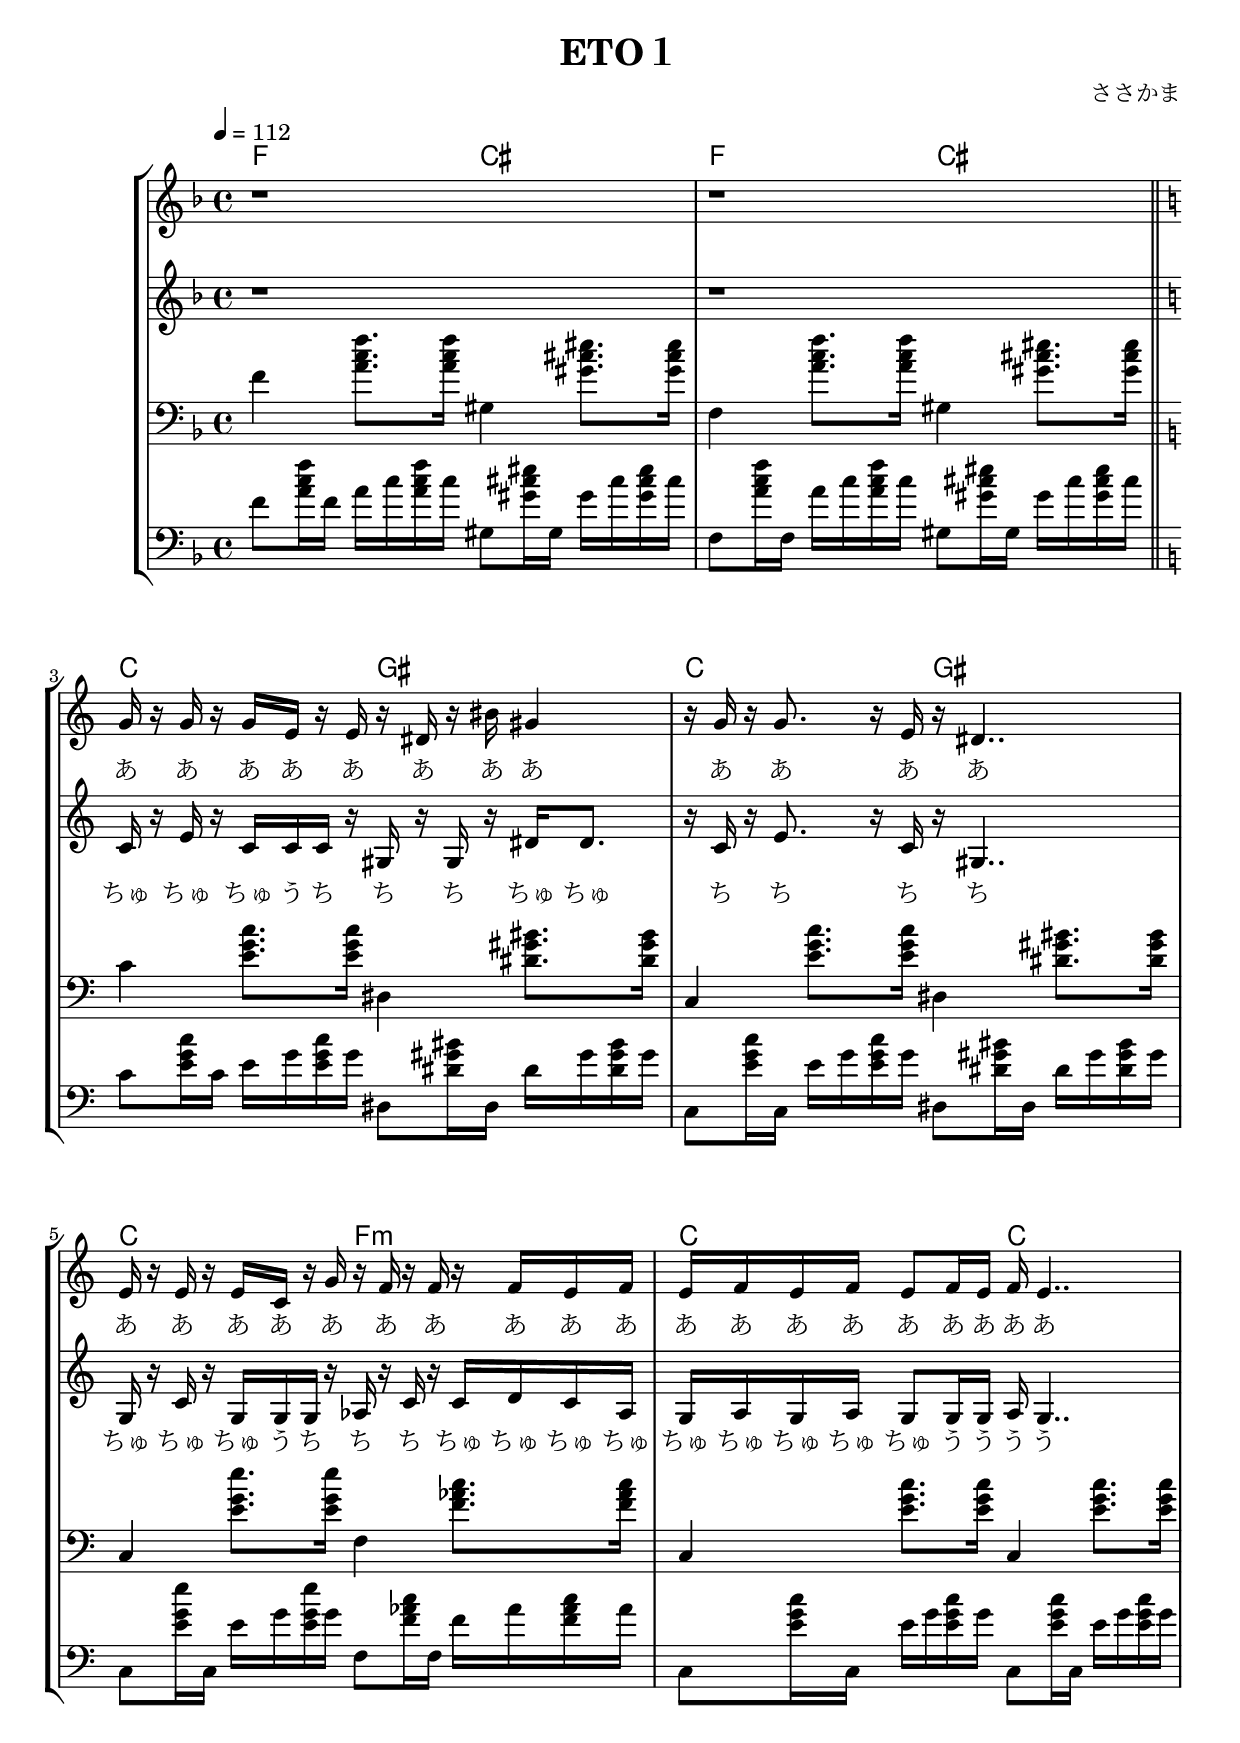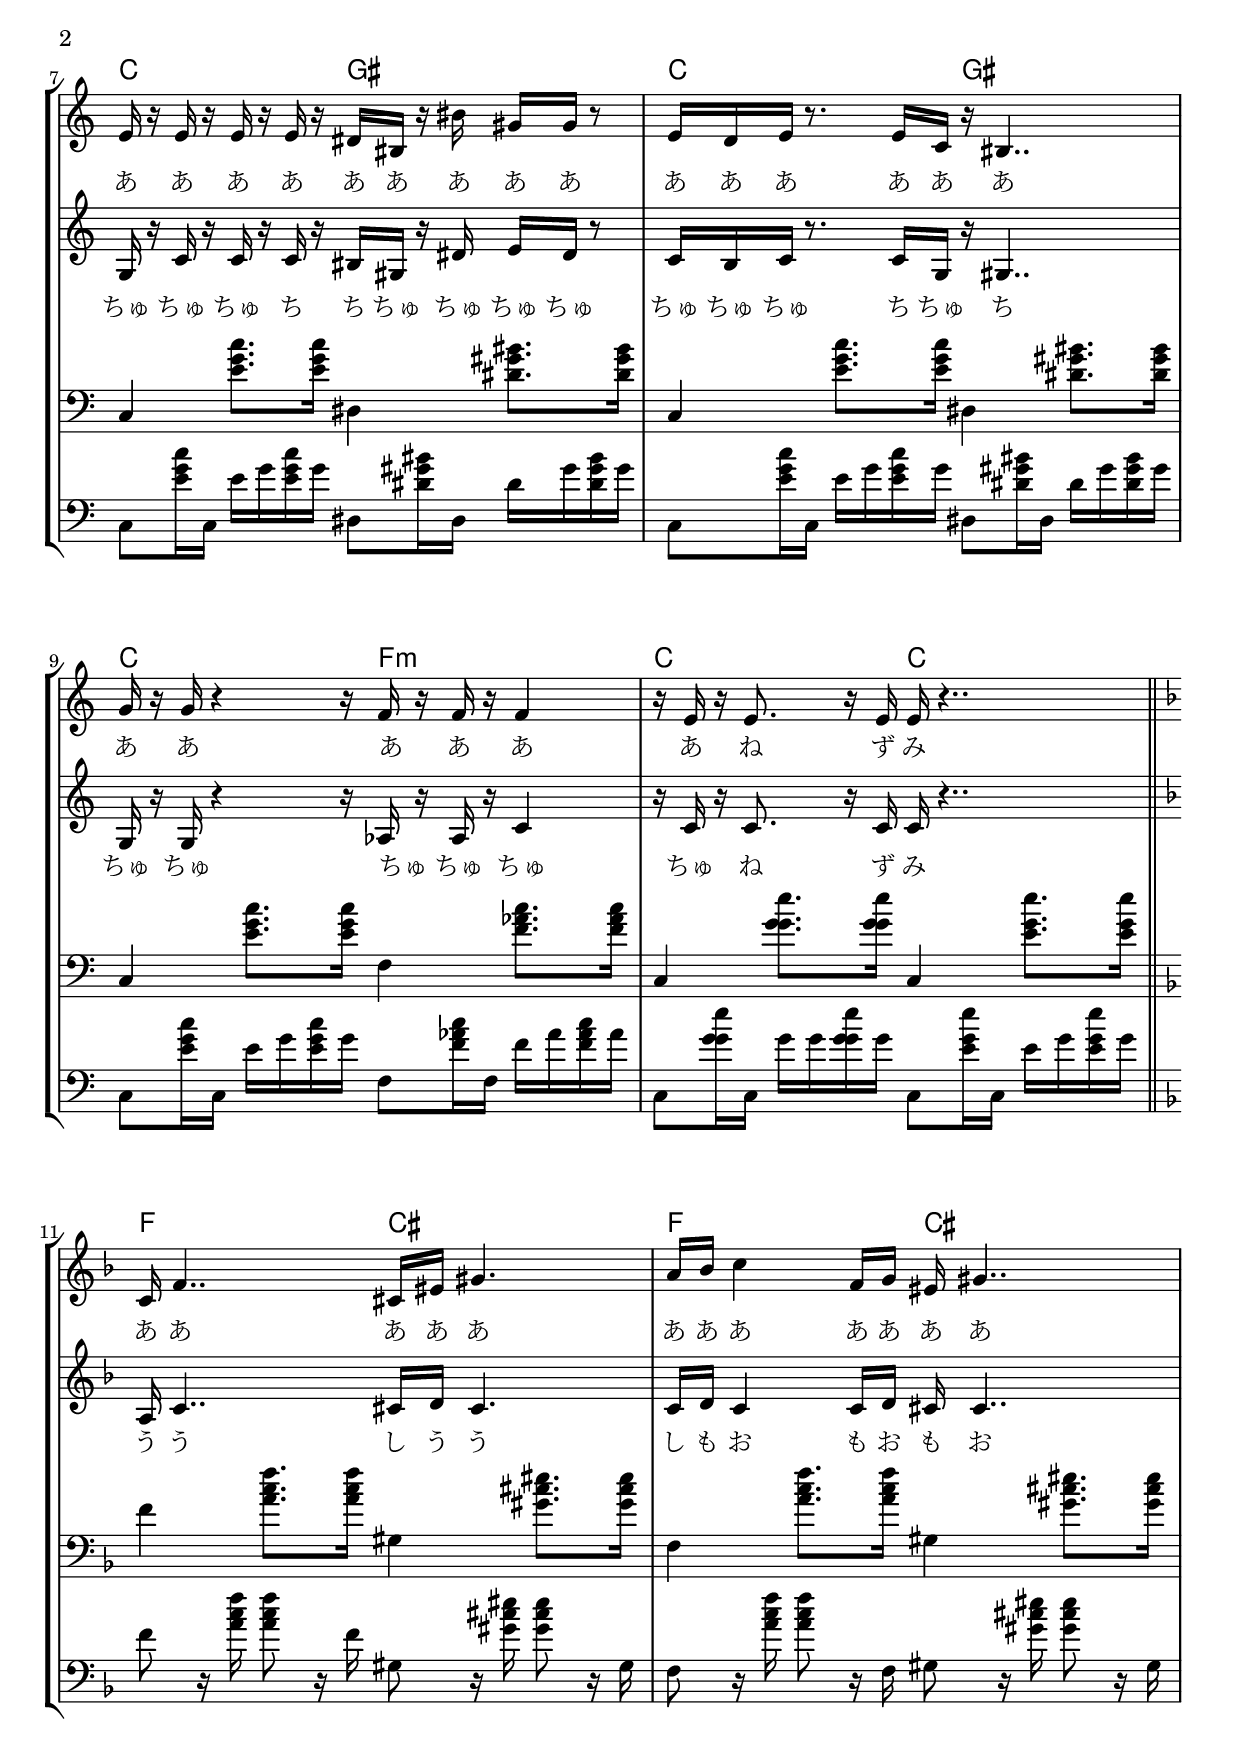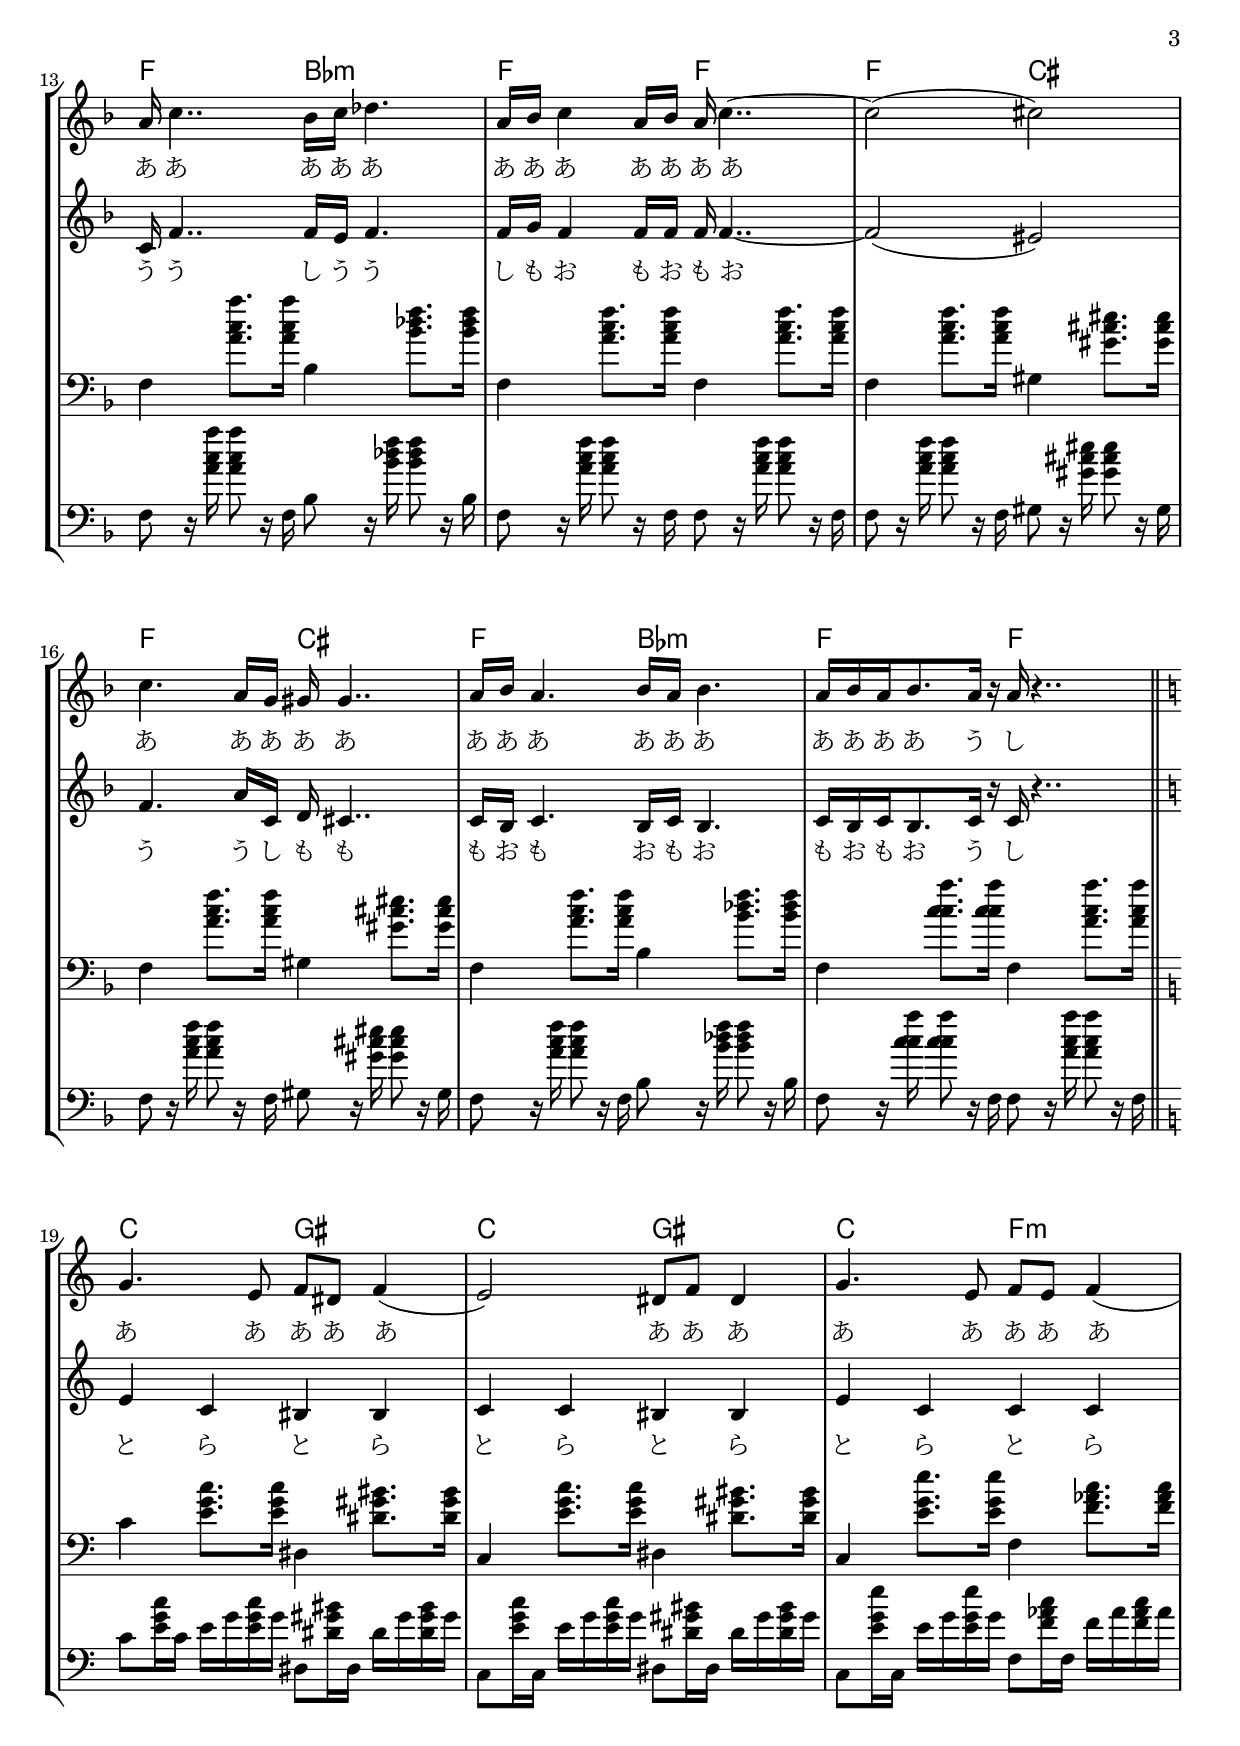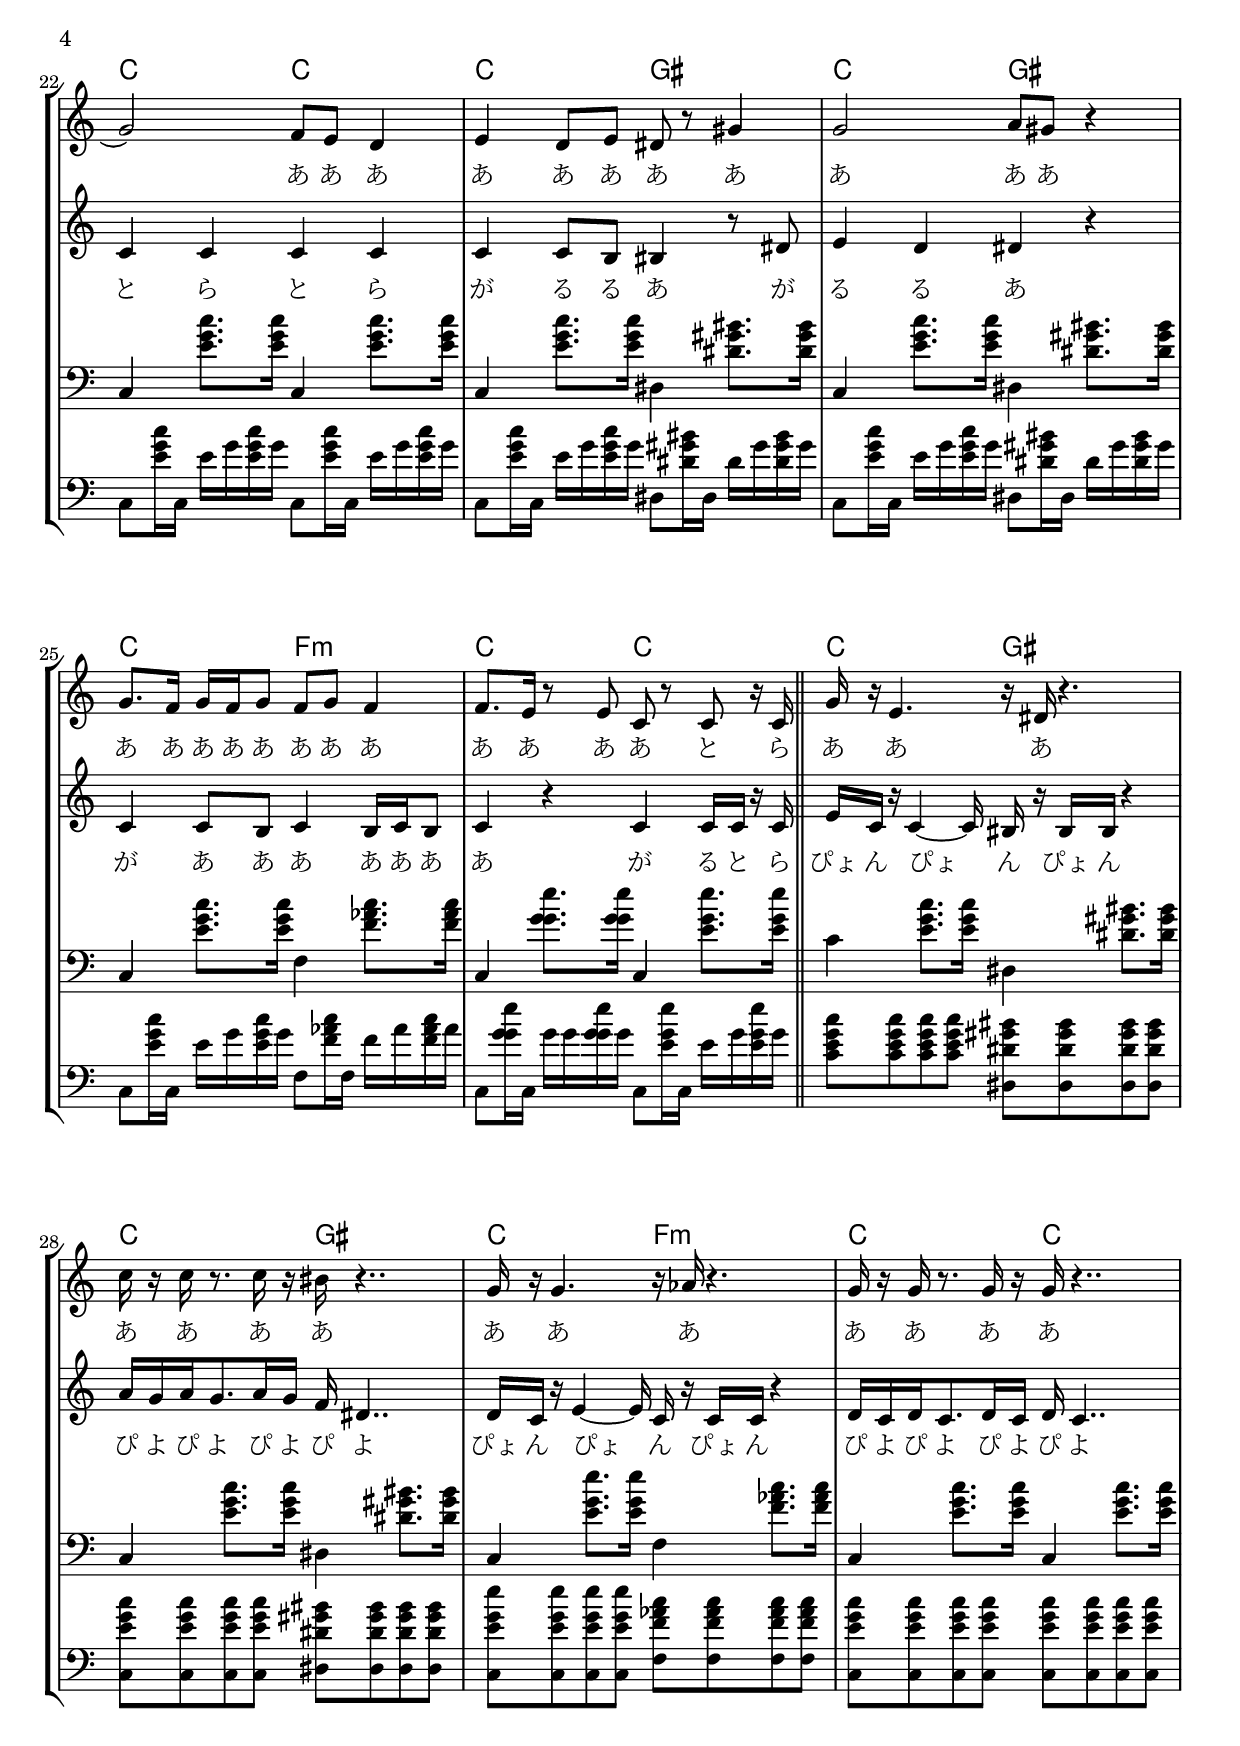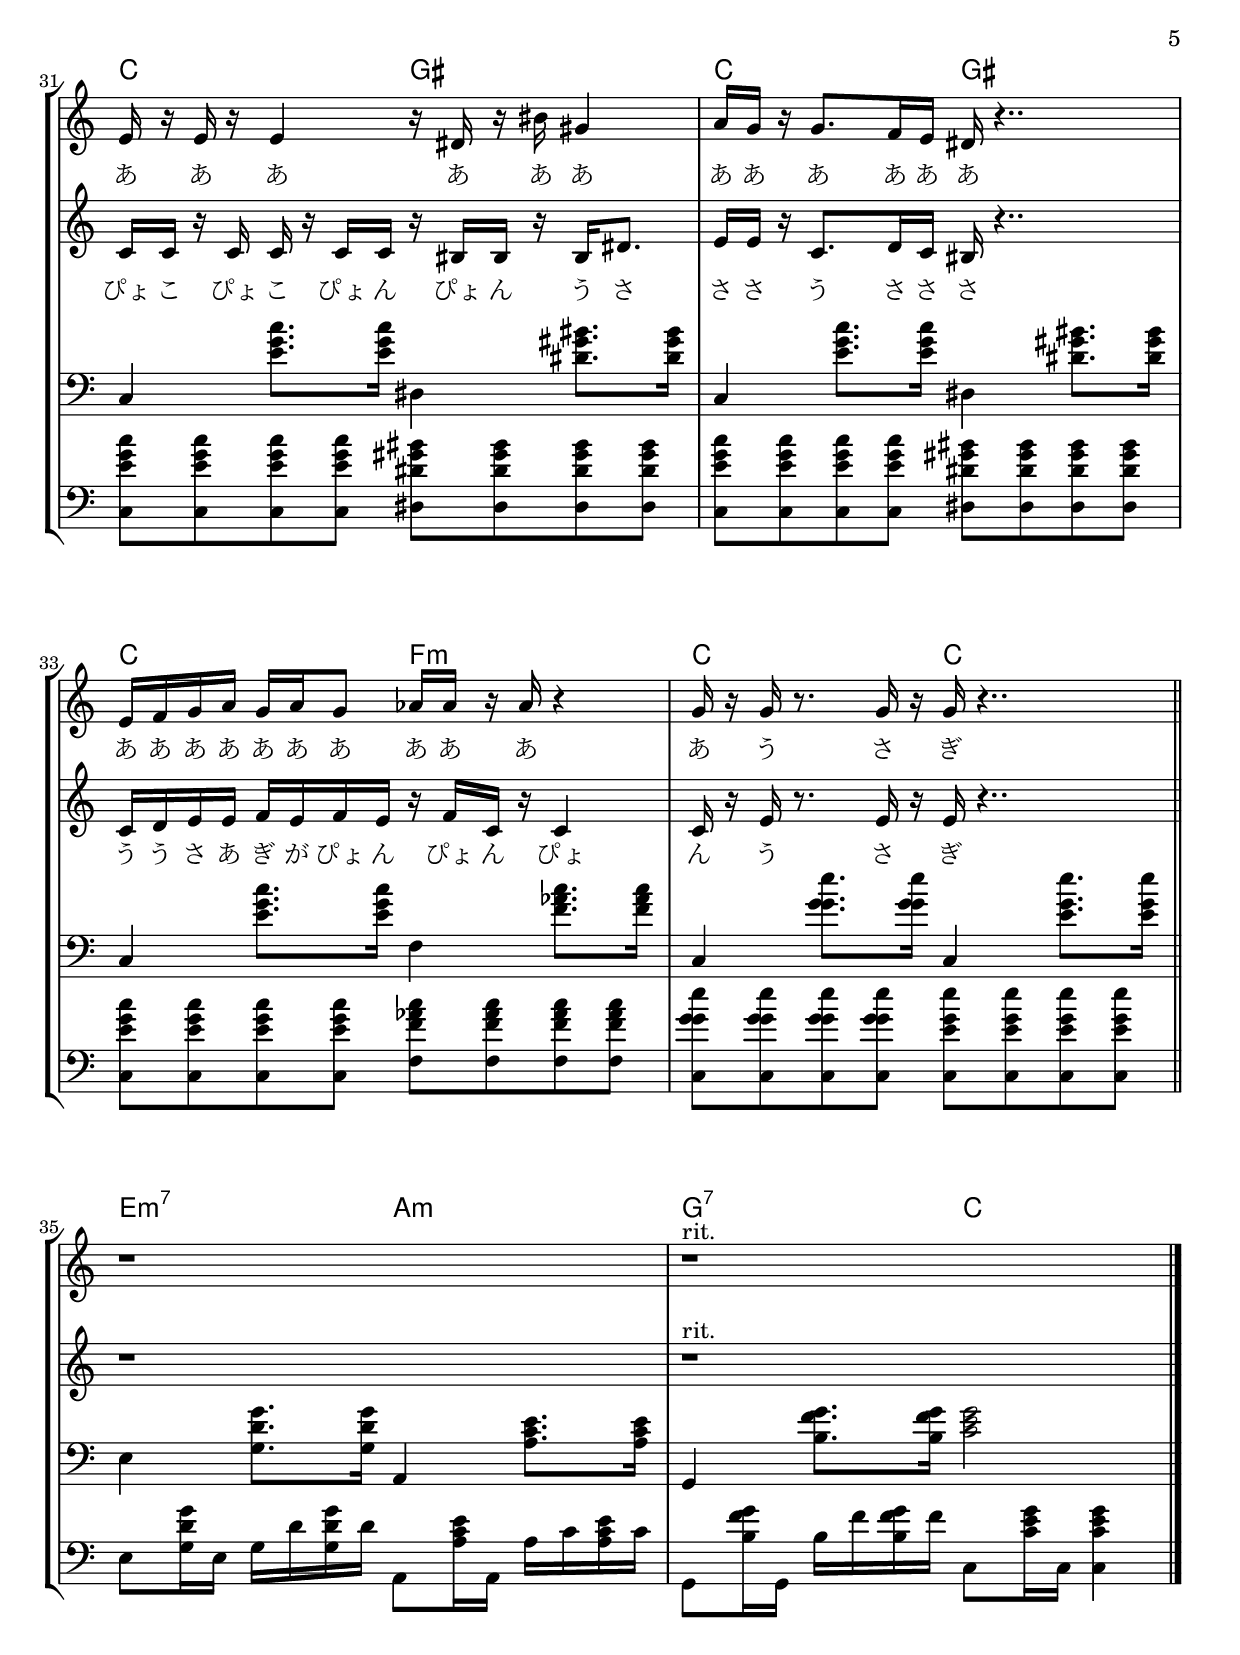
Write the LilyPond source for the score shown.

\version "2.12.1"

\header {
	title = \markup {ETO１}
	composer = \markup \center-column {ささかま}
}

harmony = \chordmode {
	f2 cis f cis 

	c gis c gis c f:m c c c gis c gis c f:m c c 

	f cis f cis f bes:m f f f cis f cis f bes:m f f 

	c gis c gis c f:m c c c gis c gis c f:m c c 

	c gis c gis c f:m c c c gis c gis c f:m c c 

	e:min7 a:m g:7 c 
}

melody = {
	\key f \major
	\tempo 4 = 112
	r1 | r1   
	\set Staff.midiInstrument = #"fss0.35"
		\key c \major
g'16  r16  g'16  r16  g'16  e'16  r16  e'16  r16  dis'16  r16  bis'16  gis'4 
	r16  g'16  r16  g'8.  r16  e'16  r16  dis'4.. 
	e'16  r16  e'16  r16  e'16  c'16  r16  g'16  r16  f'16  r16  f'16  r16  f'16  e'16  f'16 
	e'16  f'16  e'16  f'16  e'8  f'16  e'16  f'16  e'4.. 
	e'16  r16  e'16  r16  e'16  r16  e'16  r16  dis'16  bis16  r16  bis'16  gis'16  gis'16  r8 
	e'16  d'16  e'16  r8.  e'16  c'16  r16  bis4.. 
	g'16  r16  g'16  r4~r16  f'16  r16  f'16  r16  f'4 
	r16  e'16  r16  e'8.  r16  e'16  e'16  r4..
	\set Staff.midiInstrument = #"fss0.6"
		\key f \major
c'16  f'4..  cis'16  eis'16  gis'4. 
	a'16  bes'16  c''4  f'16  g'16  eis'16  gis'4.. 
	a'16  c''4..  bes'16  c''16  des''4. 
	a'16  bes'16  c''4  a'16  bes'16  a'16  c''4..~ 
	c''2  (cis''2) 
	c''4.  a'16  g'16  gis'16  gis'4.. 
	a'16  bes'16  a'4.  bes'16  a'16  bes'4. 
	a'16  bes'16  a'16  bes'8.  a'16  r16  a'16  r4..
	\set Staff.midiInstrument = #"mmi0.38"
		\key c \major
g'4.  e'8  f'8  dis'8  f'4 
	(e'2)  dis'8  f'8  dis'4 
	g'4.  e'8  f'8  e'8  f'4 
	(g'2)  f'8  e'8  d'4 
	e'4  d'8  e'8  dis'8  r8  gis'4 
	g'2  a'8  gis'8  r4 
	g'8.  f'16  g'16  f'16  g'8  f'8  g'8  f'4 
	f'8.  e'16  r8  e'8  c'8  r8  c'8  r16  c'16
	\set Staff.midiInstrument = #"fss0.25"
	g'16  r16  e'4.  r16  dis'16  r4. 
	c''16  r16  c''16  r8.  c''16  r16  bis'16  r4.. 
	g'16  r16  g'4.  r16  as'16  r4. 
	g'16  r16  g'16  r8.  g'16  r16  g'16  r4.. 
	e'16  r16  e'16  r16  e'4  r16  dis'16  r16  bis'16  gis'4 
	a'16  g'16  r16  g'8.  f'16  e'16  dis'16  r4.. 
	e'16  f'16  g'16  a'16  g'16  a'16  g'8  as'16  as'16  r16  as'16  r4 
	g'16  r16  g'16  r8.  g'16  r16  g'16  r4..
	r1 | r1^"rit." \bar "|."
}

words = \lyricmode {
	
	あ  あ  あ  あ  あ  あ  あ  あ  あ  あ  あ  あ  あ  あ  あ  あ  あ  あ  あ  あ  あ  あ  あ  あ  あ  あ  あ  あ  あ  あ  あ  あ  あ  あ  あ  あ  あ  あ  あ  あ  あ  あ  あ  あ  あ  あ  あ  あ  あ  あ  あ  あ  ね  ず  み  
	あ  あ  あ  あ  あ  あ  あ  あ  あ  あ  あ  あ  あ  あ  あ  あ  あ  あ  あ  あ  あ  あ  あ  あ  あ  あ  あ  あ  あ  あ  あ  あ  あ  あ  あ  あ  あ  あ  あ  う  し  
	あ  あ  あ  あ  あ  あ  あ  あ  あ  あ  あ  あ  あ  あ  あ  あ  あ  あ  あ  あ  あ  あ  あ  あ  あ  あ  あ  あ  あ  あ  あ  あ  あ  あ  あ  あ  と  ら  
	あ  あ  あ  あ  あ  あ  あ  あ  あ  あ  あ  あ  あ  あ  あ  あ  あ  あ  あ  あ  あ  あ  あ  あ  あ  あ  あ  あ  あ  あ  あ  あ  あ  あ  あ  あ  あ  う  さ  ぎ  
	
}

secondmelody = {
	\key f \major
	\tempo 4 = 112
	r1 | r1   
	\set Staff.midiInstrument = #"fss0.23"
		\key c \major
c'16  r16  e'16  r16  c'16  c'16  c'16  r16  gis16  r16  gis16  r16  dis'16  dis'8. 
	r16  c'16  r16  e'8.  r16  c'16  r16  gis4.. 
	g16  r16  c'16  r16  g16  g16  g16  r16  as16  r16  c'16  r16  c'16  d'16  c'16  as16 
	g16  a16  g16  a16  g8  g16  g16  a16  g4.. 
	g16  r16  c'16  r16  c'16  r16  c'16  r16  bis16  gis16  r16  dis'16  e'16  dis'16  r8 
	c'16  b16  c'16  r8.  c'16  g16  r16  gis4.. 
	g16  r16  g16  r4~r16  as16  r16  as16  r16  c'4 
	r16  c'16  r16  c'8.  r16  c'16  c'16  r4..
	\set Staff.midiInstrument = #"mmi0.42"
		\key f \major
a16  c'4..  cis'16  d'16  cis'4. 
	c'16  d'16  c'4  c'16  d'16  cis'16  cis'4.. 
	c'16  f'4..  f'16  e'16  f'4. 
	f'16  g'16  f'4  f'16  f'16  f'16  f'4..~ 
	f'2  (eis'2) 
	f'4.  a'16  c'16  d'16  cis'4.. 
	c'16  bes16  c'4.  bes16  c'16  bes4. 
	c'16  bes16  c'16  bes8.  c'16  r16  c'16  r4..
	\set Staff.midiInstrument = #"mmi0.48"
		\key c \major
e'4  c'4  bis4  bis4 
	c'4  c'4  bis4  bis4 
	e'4  c'4  c'4  c'4 
	c'4  c'4  c'4  c'4 
	c'4  c'8  b8  bis4  r8  dis'8 
	e'4  d'4  dis'4  r4 
	c'4  c'8  b8  c'4  b16  c'16  b8 
	c'4  r4  c'4  c'16  c'16  r16  c'16
	\set Staff.midiInstrument = #"fss0.29"
	e'16  c'16  r16  c'4~c'16  bis16  r16  bis16  bis16  r4 
	a'16  g'16  a'16  g'8.  a'16  g'16  f'16  dis'4.. 
	d'16  c'16  r16  e'4~e'16  c'16  r16  c'16  c'16  r4 
	d'16  c'16  d'16  c'8.  d'16  c'16  d'16  c'4.. 
	c'16  c'16  r16  c'16  c'16  r16  c'16  c'16  r16  bis16  bis16  r16  bis16  dis'8. 
	e'16  e'16  r16  c'8.  d'16  c'16  bis16  r4.. 
	c'16  d'16  e'16  e'16  f'16  e'16  f'16  e'16  r16  f'16  c'16  r16  c'4 
	c'16  r16  e'16  r8.  e'16  r16  e'16  r4..
	r1 | r1^"rit." \bar "|."
}

secondwords = \lyricmode {
	
	ちゅ  ちゅ  ちゅ  う  ち  ち  ち  ちゅ  ちゅ  ち  ち  ち  ち  ちゅ  ちゅ  ちゅ  う  ち  ち  ち  ちゅ  ちゅ  ちゅ  ちゅ  ちゅ  ちゅ  ちゅ  ちゅ  ちゅ  う  う  う  う  ちゅ  ちゅ  ちゅ  ち  ち  ちゅ  ちゅ  ちゅ  ちゅ  ちゅ  ちゅ  ちゅ  ち  ちゅ  ち  ちゅ  ちゅ  ちゅ  ちゅ  ちゅ  ちゅ  ね  ず  み  
	う  う  し  う  う  し  も  お  も  お  も  お  う  う  し  う  う  し  も  お  も  お  も  お  う  う  し  も  も  も  お  も  お  も  お  も  お  も  お  う  し  
	と  ら  と  ら  と  ら  と  ら  と  ら  と  ら  と  ら  と  ら  が  る  る  あ  が  る  る  あ  が  あ  あ  あ  あ  あ  あ  あ  が  る  と  ら  
	ぴょ  ん  ぴょ  ん  ぴょ  ん  ぴ  よ  ぴ  よ  ぴ  よ  ぴ  よ  ぴょ  ん  ぴょ  ん  ぴょ  ん  ぴ  よ  ぴ  よ  ぴ  よ  ぴ  よ  ぴょ  こ  ぴょ  こ  ぴょ  ん  ぴょ  ん  う  さ  さ  さ  う  さ  さ  さ  う  う  さ  あ  ぎ  が  ぴょ  ん  ぴょ  ん  ぴょ  ん  う  さ  ぎ  
	
}

tempochange = {
	\tempo 4 = 112
	r1 | r1 \bar "||"
	\tempo 4 = 112
	r1 | r1 | r1 | r1 | r1 | r1 | r1 | r1 \bar "||"
	\tempo 4 = 112
	r1 | r1 | r1 | r1 | r1 | r1 | r1 | r1 \bar "||"
	\tempo 4 = 112
	r1 | r1 | r1 | r1 | r1 | r1 | r1 | r1 \bar "||"
	\tempo 4 = 112
	r1 | r1 | r1 | r1 | r1 | r1 | r1 | r1 \bar "||"
	\tempo 4 = 112
	r1 | \tempo 4 = 84 r2 \tempo 4 = 74 r2 \bar "|."
}

mainacc = {
	\clef bass
	\set Staff.midiInstrument = #"Bagpipe"
	\key f \major
	\tempo 4 = 112
	f'4 <a' c'' f''>8. <a' c'' f''>16
	gis4 <gis' cis'' eis''>8. <gis' cis'' eis''>16
	f4 <a' c'' f''>8. <a' c'' f''>16
	gis4 <gis' cis'' eis''>8. <gis' cis'' eis''>16
	\bar "||"

	\set Staff.midiInstrument = #"Pad 5 (bowed)"
	\key c \major
	c'4 <e' g' c''>8. <e' g' c''>16
	dis4 <dis' gis' bis'>8. <dis' gis' bis'>16
	c4 <e' g' c''>8. <e' g' c''>16
	dis4 <dis' gis' bis'>8. <dis' gis' bis'>16
	c4 <e' g' e''>8. <e' g' e''>16
	f4 <f' as' c''>8. <f' as' c''>16
	c4 <e' g' c''>8. <e' g' c''>16
	c4 <e' g' c''>8. <e' g' c''>16
	c4 <e' g' c''>8. <e' g' c''>16
	dis4 <dis' gis' bis'>8. <dis' gis' bis'>16
	c4 <e' g' c''>8. <e' g' c''>16
	dis4 <dis' gis' bis'>8. <dis' gis' bis'>16
	c4 <e' g' c''>8. <e' g' c''>16
	f4 <f' as' c''>8. <f' as' c''>16
	c4 <g' g' e''>8. <g' g' e''>16
	c4 <e' g' e''>8. <e' g' e''>16
	\bar "||"

	\set Staff.midiInstrument = #"Contrabass"
	\key f \major
	f'4 <a' c'' f''>8. <a' c'' f''>16
	gis4 <gis' cis'' eis''>8. <gis' cis'' eis''>16
	f4 <a' c'' f''>8. <a' c'' f''>16
	gis4 <gis' cis'' eis''>8. <gis' cis'' eis''>16
	f4 <a' c'' a''>8. <a' c'' a''>16
	bes4 <bes' des'' f''>8. <bes' des'' f''>16
	f4 <a' c'' f''>8. <a' c'' f''>16
	f4 <a' c'' f''>8. <a' c'' f''>16
	f4 <a' c'' f''>8. <a' c'' f''>16
	gis4 <gis' cis'' eis''>8. <gis' cis'' eis''>16
	f4 <a' c'' f''>8. <a' c'' f''>16
	gis4 <gis' cis'' eis''>8. <gis' cis'' eis''>16
	f4 <a' c'' f''>8. <a' c'' f''>16
	bes4 <bes' des'' f''>8. <bes' des'' f''>16
	f4 <c'' c'' a''>8. <c'' c'' a''>16
	f4 <a' c'' a''>8. <a' c'' a''>16
	\bar "||"

	\set Staff.midiInstrument = #"Overdriven Guitar"
	\key c \major
	c'4 <e' g' c''>8. <e' g' c''>16
	dis4 <dis' gis' bis'>8. <dis' gis' bis'>16
	c4 <e' g' c''>8. <e' g' c''>16
	dis4 <dis' gis' bis'>8. <dis' gis' bis'>16
	c4 <e' g' e''>8. <e' g' e''>16
	f4 <f' as' c''>8. <f' as' c''>16
	c4 <e' g' c''>8. <e' g' c''>16
	c4 <e' g' c''>8. <e' g' c''>16
	c4 <e' g' c''>8. <e' g' c''>16
	dis4 <dis' gis' bis'>8. <dis' gis' bis'>16
	c4 <e' g' c''>8. <e' g' c''>16
	dis4 <dis' gis' bis'>8. <dis' gis' bis'>16
	c4 <e' g' c''>8. <e' g' c''>16
	f4 <f' as' c''>8. <f' as' c''>16
	c4 <g' g' e''>8. <g' g' e''>16
	c4 <e' g' e''>8. <e' g' e''>16
	\bar "||"

	\set Staff.midiInstrument = #"Accordion"
	c'4 <e' g' c''>8. <e' g' c''>16
	dis4 <dis' gis' bis'>8. <dis' gis' bis'>16
	c4 <e' g' c''>8. <e' g' c''>16
	dis4 <dis' gis' bis'>8. <dis' gis' bis'>16
	c4 <e' g' e''>8. <e' g' e''>16
	f4 <f' as' c''>8. <f' as' c''>16
	c4 <e' g' c''>8. <e' g' c''>16
	c4 <e' g' c''>8. <e' g' c''>16
	c4 <e' g' c''>8. <e' g' c''>16
	dis4 <dis' gis' bis'>8. <dis' gis' bis'>16
	c4 <e' g' c''>8. <e' g' c''>16
	dis4 <dis' gis' bis'>8. <dis' gis' bis'>16
	c4 <e' g' c''>8. <e' g' c''>16
	f4 <f' as' c''>8. <f' as' c''>16
	c4 <g' g' e''>8. <g' g' e''>16
	c4 <e' g' e''>8. <e' g' e''>16
	\bar "||"

	\set Staff.midiInstrument = #"Rock Organ"
	e4 <g d' g'>8. <g d' g'>16
	a,4 <a c' e'>8. <a c' e'>16
	g,4 <b f' g'>8. <b f' g'>16
	<c' e' g'>2
	\bar "|."
}

subacc = {
	\clef bass
	\set Staff.midiInstrument = #"Woodblock"
	\key f \major
	\tempo 4 = 112
	f'8 <a' c'' f''>16 f'16   a'16 c''16 <a' c'' f''>16 c''16
	gis8 <gis' cis'' eis''>16 gis16   gis'16 cis''16 <gis' cis'' eis''>16 cis''16
	f8 <a' c'' f''>16 f16   a'16 c''16 <a' c'' f''>16 c''16
	gis8 <gis' cis'' eis''>16 gis16   gis'16 cis''16 <gis' cis'' eis''>16 cis''16
	\bar "||"

	\set Staff.midiInstrument = #"Pad 6 (metallic)"
	\key c \major
	c'8 <e' g' c''>16 c'16   e'16 g'16 <e' g' c''>16 g'16
	dis8 <dis' gis' bis'>16 dis16   dis'16 gis'16 <dis' gis' bis'>16 gis'16
	c8 <e' g' c''>16 c16   e'16 g'16 <e' g' c''>16 g'16
	dis8 <dis' gis' bis'>16 dis16   dis'16 gis'16 <dis' gis' bis'>16 gis'16
	c8 <e' g' e''>16 c16   e'16 g'16 <e' g' e''>16 g'16
	f8 <f' as' c''>16 f16   f'16 as'16 <f' as' c''>16 as'16
	c8 <e' g' c''>16 c16   e'16 g'16 <e' g' c''>16 g'16
	c8 <e' g' c''>16 c16   e'16 g'16 <e' g' c''>16 g'16
	c8 <e' g' c''>16 c16   e'16 g'16 <e' g' c''>16 g'16
	dis8 <dis' gis' bis'>16 dis16   dis'16 gis'16 <dis' gis' bis'>16 gis'16
	c8 <e' g' c''>16 c16   e'16 g'16 <e' g' c''>16 g'16
	dis8 <dis' gis' bis'>16 dis16   dis'16 gis'16 <dis' gis' bis'>16 gis'16
	c8 <e' g' c''>16 c16   e'16 g'16 <e' g' c''>16 g'16
	f8 <f' as' c''>16 f16   f'16 as'16 <f' as' c''>16 as'16
	c8 <g' g' e''>16 c16   g'16 g'16 <g' g' e''>16 g'16
	c8 <e' g' e''>16 c16   e'16 g'16 <e' g' e''>16 g'16
	\bar "||"

	\set Staff.midiInstrument = #"String Ensemble 1"
	\key f \major
	f'8 r16 <a' c'' f''>16 <a' c'' f''>8 r16 f'16
	gis8 r16 <gis' cis'' eis''>16 <gis' cis'' eis''>8 r16 gis16
	f8 r16 <a' c'' f''>16 <a' c'' f''>8 r16 f16
	gis8 r16 <gis' cis'' eis''>16 <gis' cis'' eis''>8 r16 gis16
	f8 r16 <a' c'' a''>16 <a' c'' a''>8 r16 f16
	bes8 r16 <bes' des'' f''>16 <bes' des'' f''>8 r16 bes16
	f8 r16 <a' c'' f''>16 <a' c'' f''>8 r16 f16
	f8 r16 <a' c'' f''>16 <a' c'' f''>8 r16 f16
	f8 r16 <a' c'' f''>16 <a' c'' f''>8 r16 f16
	gis8 r16 <gis' cis'' eis''>16 <gis' cis'' eis''>8 r16 gis16
	f8 r16 <a' c'' f''>16 <a' c'' f''>8 r16 f16
	gis8 r16 <gis' cis'' eis''>16 <gis' cis'' eis''>8 r16 gis16
	f8 r16 <a' c'' f''>16 <a' c'' f''>8 r16 f16
	bes8 r16 <bes' des'' f''>16 <bes' des'' f''>8 r16 bes16
	f8 r16 <c'' c'' a''>16 <c'' c'' a''>8 r16 f16
	f8 r16 <a' c'' a''>16 <a' c'' a''>8 r16 f16
	\bar "||"

	\set Staff.midiInstrument = #"Synth Drum"
	\key c \major
	c'8 <e' g' c''>16 c'16   e'16 g'16 <e' g' c''>16 g'16
	dis8 <dis' gis' bis'>16 dis16   dis'16 gis'16 <dis' gis' bis'>16 gis'16
	c8 <e' g' c''>16 c16   e'16 g'16 <e' g' c''>16 g'16
	dis8 <dis' gis' bis'>16 dis16   dis'16 gis'16 <dis' gis' bis'>16 gis'16
	c8 <e' g' e''>16 c16   e'16 g'16 <e' g' e''>16 g'16
	f8 <f' as' c''>16 f16   f'16 as'16 <f' as' c''>16 as'16
	c8 <e' g' c''>16 c16   e'16 g'16 <e' g' c''>16 g'16
	c8 <e' g' c''>16 c16   e'16 g'16 <e' g' c''>16 g'16
	c8 <e' g' c''>16 c16   e'16 g'16 <e' g' c''>16 g'16
	dis8 <dis' gis' bis'>16 dis16   dis'16 gis'16 <dis' gis' bis'>16 gis'16
	c8 <e' g' c''>16 c16   e'16 g'16 <e' g' c''>16 g'16
	dis8 <dis' gis' bis'>16 dis16   dis'16 gis'16 <dis' gis' bis'>16 gis'16
	c8 <e' g' c''>16 c16   e'16 g'16 <e' g' c''>16 g'16
	f8 <f' as' c''>16 f16   f'16 as'16 <f' as' c''>16 as'16
	c8 <g' g' e''>16 c16   g'16 g'16 <g' g' e''>16 g'16
	c8 <e' g' e''>16 c16   e'16 g'16 <e' g' e''>16 g'16
	\bar "||"

	\set Staff.midiInstrument = #"Flute"
	<c' e' g' c''>8 <c' e' g' c''>8 <c' e' g' c''>8 <c' e' g' c''>8
	<dis dis' gis' bis'>8 <dis dis' gis' bis'>8 <dis dis' gis' bis'>8 <dis dis' gis' bis'>8
	<c e' g' c''>8 <c e' g' c''>8 <c e' g' c''>8 <c e' g' c''>8
	<dis dis' gis' bis'>8 <dis dis' gis' bis'>8 <dis dis' gis' bis'>8 <dis dis' gis' bis'>8
	<c e' g' e''>8 <c e' g' e''>8 <c e' g' e''>8 <c e' g' e''>8
	<f f' as' c''>8 <f f' as' c''>8 <f f' as' c''>8 <f f' as' c''>8
	<c e' g' c''>8 <c e' g' c''>8 <c e' g' c''>8 <c e' g' c''>8
	<c e' g' c''>8 <c e' g' c''>8 <c e' g' c''>8 <c e' g' c''>8
	<c e' g' c''>8 <c e' g' c''>8 <c e' g' c''>8 <c e' g' c''>8
	<dis dis' gis' bis'>8 <dis dis' gis' bis'>8 <dis dis' gis' bis'>8 <dis dis' gis' bis'>8
	<c e' g' c''>8 <c e' g' c''>8 <c e' g' c''>8 <c e' g' c''>8
	<dis dis' gis' bis'>8 <dis dis' gis' bis'>8 <dis dis' gis' bis'>8 <dis dis' gis' bis'>8
	<c e' g' c''>8 <c e' g' c''>8 <c e' g' c''>8 <c e' g' c''>8
	<f f' as' c''>8 <f f' as' c''>8 <f f' as' c''>8 <f f' as' c''>8
	<c g' g' e''>8 <c g' g' e''>8 <c g' g' e''>8 <c g' g' e''>8
	<c e' g' e''>8 <c e' g' e''>8 <c e' g' e''>8 <c e' g' e''>8
	\bar "||"

	\set Staff.midiInstrument = #"Tremolo Strings"
	e8 <g d' g'>16 e16   g16 d'16 <g d' g'>16 d'16
	a,8 <a c' e'>16 a,16   a16 c'16 <a c' e'>16 c'16
	g,8 <b f' g'>16 g,16   b16 f'16 <b f' g'>16 f'16
	c8 <c' e' g'>16 c16 <c c' e' g'>4
	\bar "|."
}

percA = {
	\drummode {
	r1  |hh4 hh4 hh2  \bar "||"
	hh4 hh4 hh4 hh4  |hh4 hh4 hh4 hh4  |hh4 hh4 hh4 hh4  |hh4 hh4 hh4 hh4  |hh4 hh4 hh4 hh4  |hh4 hh4 hh4 hh4  |hh4 hh4 hh4 hh4  |hh4 hh4 hh4 hh4  \bar "||"
	r8 cymr16 cymr16 cymr8 cymr16 cymr16 cymr8 cymr16 cymr16 cymr8 cymr8  |cymr8 cymr16 cymr16 cymr8 cymr16 cymr16 cymr8 cymr16 cymr16 cymr8 cymr8  |cymr8 cymr16 cymr16 cymr8 cymr16 cymr16 cymr8 cymr16 cymr16 cymr8 cymr16 cymr16  |cymr8 cymr16 cymr16 cymr8 cymr16 cymr16 cymr8 cymr16 cymr16 cymr8 cymr8  |r8 cymr16 cymr16 cymr8 cymr16 cymr16 cymr8 cymr16 cymr16 cymr8 cymr8  |cymr8 cymr16 cymr16 cymr8 cymr16 cymr16 cymr8 cymr16 cymr16 cymr8 cymr8  |cymr8 cymr16 cymr16 cymr8 cymr16 cymr16 cymr8 cymr16 cymr16 cymr8 cymr16 cymr16  |cymr8 cymr16 cymr16 cymr8 cymr16 cymr16 cymr8 cymr16 cymr16 cymr8 cymr8  \bar "||"
	r1  |hh4 hh4 hh4 hh4  |r1  |hh4 hh4 hh4 hh4  |r1  |hh4 hh4 hh4 hh4  |r1  |hh4 hh4 hh2  \bar "||"
	r2 hho2  |r2 hho2  |r2 hho2  |r2 hho2  |r2 hho2  |r2 hho2  |r2 hho2  |r2 hho2  \bar "||"
	r1  |hh4 hh4 hh2  \bar "|."
	}
}

percB = {
	\drummode {
	sn4 sn4 sn4 sn4  |r4 sn4 r16 sn16 sn16 sn16 sn16 sn16 sn16 sn16  \bar "||"
	r8 ss4 ss4 ss4 ss8  |r8 ss4 ss8 ss8. ss8. ss8  |r8 ss4 ss4 ss4 ss8  |r8 ss4 ss8 ss8. ss8. ss8  |r8 ss4 ss4 ss4 ss8  |r8 ss4 ss8 ss8. ss8. ss8  |r8 ss4 ss4 ss4 ss8  |r8 ss4 ss8 ss8. ss8. ss8  \bar "||"
	r4 sn2 sn4  |r4 sn8 sn4. sn4  |r4 sn2 sn4  |r4 sn8 sn4. sn4  |r4 sn2 sn4  |r4 sn8 sn4. sn4  |r4 sn2 sn4  |r4 sn2 sn8 sn16 sn16  \bar "||"
	sn4 sn4 sn4 sn4  |r4 sn2 sn8. sn16  |sn4 sn4 sn4 sn4  |r4 sn2 sn8. sn16  |sn4 sn4 sn4 sn4  |r4 sn2 sn8. sn16  |sn4 sn4 sn4 sn4  |r4 sn4 r16 sn16 sn16 sn16 sn16 sn16 sn16 sn16  \bar "||"
	r8 hh16 hh16 hh8 hh16 hh8. hh16 hh16 hh8 hh16 hh16  |hh8 hh16 hh16 hh8 hh16 hh8. hh16 hh16 hh8 hh8  |hh8 hh16 hh16 hh8 hh16 hh8. hh16 hh16 hh8 hh16 hh16  |hh8 hh16 hh16 hh8 hh16 hh8. hh16 hh16 hh8 hh8  |r8 hh16 hh16 hh8 hh16 hh8. hh16 hh16 hh8 hh16 hh16  |hh8 hh16 hh16 hh8 hh16 hh8. hh16 hh16 hh8 hh8  |hh8 hh16 hh16 hh8 hh16 hh8. hh16 hh16 hh8 hh16 hh16  |hh8 hh16 hh16 hh8 hh16 hh8 hh4. r16  \bar "||"
	sn4 sn4 sn4 sn4  |r4 sn4 r16 sn16 sn16 sn16 sn16 sn16 sn16 sn16  \bar "|."
	}
}

percC = {
	\drummode {
	bd16 bd16 bd16 bd16 bd16 bd16 bd16 bd16 bd16 bd16 bd16 bd16 bd16 bd16 bd16 bd16  |bd8 bd8 bd8 bd8 bd8 bd8 bd8 bd8  \bar "||"
	r8 hhp4 hhp4 hhp4 hhp8  |r8 hhp4 hhp4 hhp4 hhp8  |r8 hhp4 hhp4 hhp4 hhp8  |r8 hhp4 hhp4 hhp4 hhp8  |r8 hhp4 hhp4 hhp4 hhp8  |r8 hhp4 hhp4 hhp4 hhp8  |r8 hhp4 hhp4 hhp4 hhp8  |r8 hhp4 hhp4 hhp4 hhp8  \bar "||"
	bd8. bd16 bd8. bd16 bd8. bd16 bd8. bd16  |bd8. bd16 bd8. bd16 bd8. bd16 bd4  |bd8. bd16 bd8. bd16 bd8. bd16 bd8. bd16  |bd8. bd16 bd8. bd16 bd8. bd16 bd4  |bd8. bd16 bd8. bd16 bd8. bd16 bd8. bd16  |bd8. bd16 bd8. bd16 bd8. bd16 bd4  |bd8. bd16 bd8. bd16 bd8. bd16 bd8. bd16  |bd8. bd16 bd8. bd16 bd8. bd16 bd8. bd16  \bar "||"
	bd16 bd16 bd16 bd16 bd16 bd16 bd16 bd16 bd16 bd16 bd16 bd16 bd16 bd16 bd16 bd16  |bd8 bd8 bd8 bd8 bd8 bd8 bd8 bd8  |bd16 bd16 bd16 bd16 bd16 bd16 bd16 bd16 bd16 bd16 bd16 bd16 bd16 bd16 bd16 bd16  |bd8 bd8 bd8 bd8 bd8 bd8 bd8 bd8  |bd16 bd16 bd16 bd16 bd16 bd16 bd16 bd16 bd16 bd16 bd16 bd16 bd16 bd16 bd16 bd16  |bd8 bd8 bd8 bd8 bd8 bd8 bd8 bd8  |bd16 bd16 bd16 bd16 bd16 bd16 bd16 bd16 bd16 bd16 bd16 bd16 bd16 bd16 bd16 bd16  |bd8 bd8 bd8 bd8 bd8 bd8 bd8 bd8  \bar "||"
	r4 sn2 sn4  |r4 sn2 sn4  |r4 sn2 sn4  |r4 sn2 sn4  |r4 sn2 sn4  |r4 sn2 sn4  |r4 sn2 sn4  |r4 sn4. sn16 sn8 sn16 sn16 sn16  \bar "||"
	bd16 bd16 bd16 bd16 bd16 bd16 bd16 bd16 bd16 bd16 bd16 bd16 bd16 bd16 bd16 bd16  |bd8 bd8 bd8 bd8 bd8 bd8 bd8 bd8  \bar "|."
	}
}

percD = {
	\drummode {
	r1  |r8 hho4 hho2 r8  \bar "||"
	bd2 bd4. r16 bd16  |bd4 bd4 bd4 bd8. bd16  |bd2 bd4. r16 bd16  |bd4 bd4 bd4 bd8. bd16  |bd2 bd4. r16 bd16  |bd4 bd4 bd4 bd8. bd16  |bd2 bd4. r16 bd16  |bd4 bd4 bd4 bd8. bd16  \bar "||"
	r1  |r2 r16 tommh4. r16  |r1  |r2 r16 tommh4. r16  |r1  |r2 r16 tommh4. r16  |r1  |r4. tommh2 r8  \bar "||"
	r1  |r8 hho4 hho4 hho4 hho8  |r1  |r8 hho4 hho4 hho4 hho8  |r1  |r8 hho4 hho4 hho4 hho8  |r1  |r8 hho4 hho2 r8  \bar "||"
	bd8 bd4 bd4 r16 bd8. bd8  |bd8 bd4 bd4 r16 bd8. bd8  |bd8 bd4 bd4 r16 bd8. bd8  |bd8 bd4 bd4 r16 bd8. bd8  |bd8 bd4 bd4 r16 bd8. bd8  |bd8 bd4 bd4 r16 bd8. bd8  |bd8 bd4 bd4 r16 bd8. bd8  |bd4. bd8. bd4. r16  \bar "||"
	r1  |r8 hho4 hho2 r8  \bar "|."
	}
}

percE = {
	\drummode {
	cymc4 cymc4 cymc4 cymc4  |r1 \bar "||"
	r1 | r1 | r1 | r1 | r1 | r1 | r1 | r1 \bar "||"
	r1  |r2. r8 toml8  |r1  |r2. r8 toml8  |r1  |r2. r8 toml8  |r1  |r2 r16 toml4. r16  \bar "||"
	cymc4 cymc4 cymc4 cymc4  |r1 |cymc4 cymc4 cymc4 cymc4  |r1 |cymc4 cymc4 cymc4 cymc4  |r1 |cymc4 cymc4 cymc4 cymc4  |r1 \bar "||"
	cymc1  |r1 |r1 |r1 |cymc1  |r1 |r1 |r2. cymc4  \bar "||"
	cymc4 cymc4 cymc4 cymc4  |r1 \bar "|."
	}
}

percF = {
	\drummode {
	r8 tommh2 tommh8. tommh16 tommh8  |r1 \bar "||"
	r1 | r1 | r1 | r1 | r1 | r1 | r1 | r1 \bar "||"
	cymc1  |r1 |r1 |r1 |cymc1  |r1 |r1 |r1 \bar "||"
	r8 tommh2 tommh8. tommh16 tommh8  |r1 |r8 tommh2 tommh8. tommh16 tommh8  |r1 |r8 tommh2 tommh8. tommh16 tommh8  |r1 |r8 tommh2 tommh8. tommh16 tommh8  |r1 \bar "||"
	r1 | r1 | r1 | r1 | r1 | r1 | r1 | r1 \bar "||"
	r8 tommh2 tommh8. tommh16 tommh8  |r1 \bar "|."
	}
}

percG = {
	\drummode {
	r4. toml16 toml2 toml16  |r1 \bar "||"
	r1 | r1 | r1 | r1 | r1 | r1 | r1 | r1 \bar "||"
	r1 | r1 | r1 | r1 | r1 | r1 | r1 | r1 \bar "||"
	r4. toml16 toml2 toml16  |r1 |r4. toml16 toml2 toml16  |r1 |r4. toml16 toml2 toml16  |r1 |r4. toml16 toml2 toml16  |r1 \bar "||"
	r1 | r1 | r1 | r1 | r1 | r1 | r1 | r1 \bar "||"
	r4. toml16 toml2 toml16  |r1 \bar "|."
	}
}

\score {
	<<
		\new StaffGroup <<
			\new ChordNames {\harmony}
			\new Voice = "melody" {\melody}
			\new Lyrics \lyricsto "melody" \words
			\new Voice = "secondmelody" {\secondmelody}
			\new Lyrics \lyricsto "secondmelody" \secondwords
			\new Staff = "mainacc" {\mainacc}
			\new Staff = "subacc" {\subacc}
		>>
	>>
	\layout { }
}
